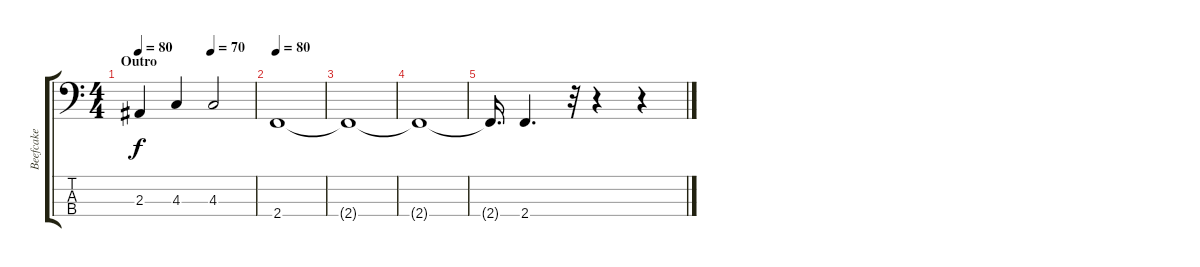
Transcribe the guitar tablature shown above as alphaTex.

\track ("Beefcake" "Beefcake") {instrument electricbassfinger}
\staff {score tabs}
\tuning (Gb2 Db2 Ab1 Eb1) {hide}
\ts (4 4)
\section ("" "Outro")
\tempo 80
\tempo (70 0.625)
\clef f4
\ks c
2.3.4{dy f} 4.3.4 4.3.2 |
\tempo 80
2.4.1 |
2.4{t}.1 |
2.4{t}.1 |
2.4{t}.16{d} 2.4.4{d} r.32 r.4 r.4
